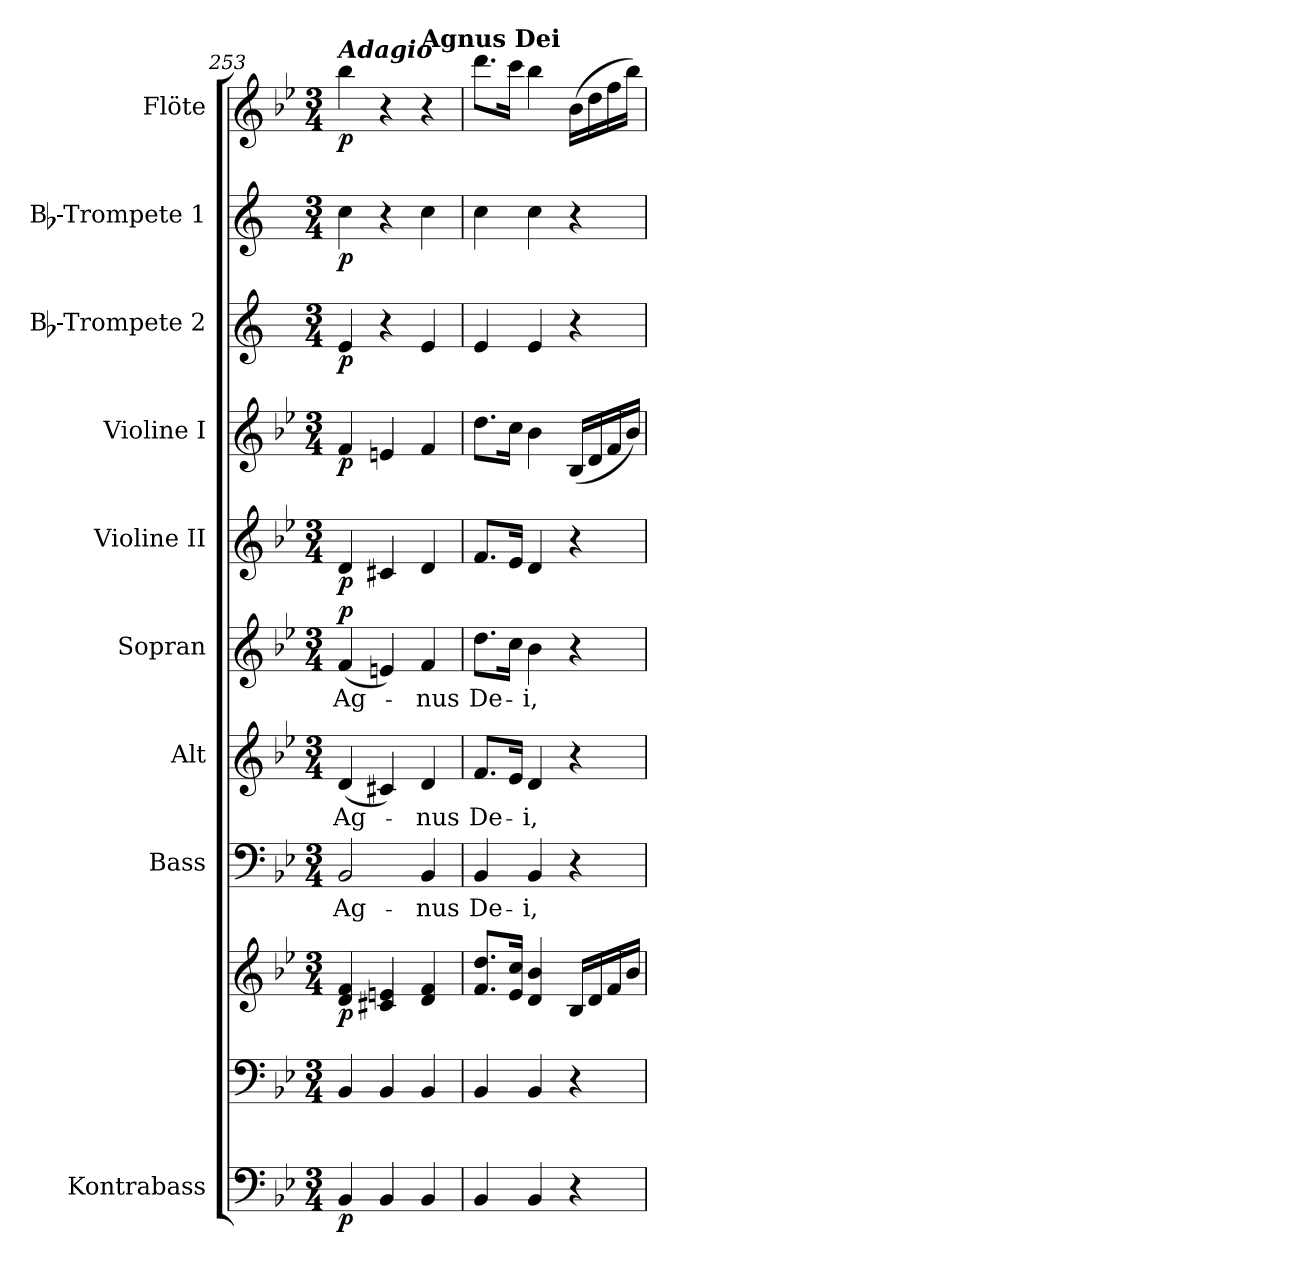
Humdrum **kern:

**kern	**dynam	**kern	**kern	**dynam	**kern	**text	**kern	**text	**kern	**text	**dynam	**kern	**dynam	**kern	**dynam	**kern	**dynam	**kern	**dynam	**kern	**dynam
*part10	*part10	*part9	*part9	*part9	*part8	*part8	*part7	*part7	*part6	*part6	*part6	*part5	*part5	*part4	*part4	*part3	*part3	*part2	*part2	*part1	*part1
*staff11	*staff11	*staff10	*staff9	*staff9/10	*staff8	*staff8	*staff7	*staff7	*staff6	*staff6	*staff6	*staff5	*staff5	*staff4	*staff4	*staff3	*staff3	*staff2	*staff2	*staff1	*staff1
*I"Kontrabass	*	*	*	*	*I"Bass	*	*I"Alt	*	*I"Sopran	*	*	*I"Violine II	*	*I"Violine I	*	*I"Bb-Trompete 2	*	*I"Bb-Trompete 1	*	*I"Flöte	*
*I'Kb.	*	*	*	*	*I'B.	*	*I'A.	*	*I'S.	*	*	*I'Vl. II	*	*I'Vl. I	*	*I'Bb Trp. 2	*	*I'Bb Trp. 1	*	*I'Fl.	*
!!LO:PB:g=z
*clefF4	*	*clefF4	*clefG2	*	*clefF4	*	*clefG2	*	*clefG2	*	*	*clefG2	*	*clefG2	*	*clefG2	*	*clefG2	*	*clefG2	*
*ITrd7c12	*	*	*	*	*	*	*	*	*	*	*	*	*	*	*	*ITrd1c2	*	*ITrd1c2	*	*	*
*k[b-e-]	*	*k[b-e-]	*k[b-e-]	*	*k[b-e-]	*	*k[b-e-]	*	*k[b-e-]	*	*	*k[b-e-]	*	*k[b-e-]	*	*k[b-e-]	*	*k[b-e-]	*	*k[b-e-]	*
*B-:	*	*B-:	*B-:	*	*B-:	*	*B-:	*	*B-:	*	*	*B-:	*	*B-:	*	*B-:	*	*B-:	*	*B-:	*
*M3/4	*	*M3/4	*M3/4	*	*M3/4	*	*M3/4	*	*M3/4	*	*	*M3/4	*	*M3/4	*	*M3/4	*	*M3/4	*	*M3/4	*
=253	=253	=253	=253	=253	=253	=253	=253	=253	=253	=253	=253	=253	=253	=253	=253	=253	=253	=253	=253	=253	=253
!	!	!	!	!	!	!	!	!	!	!	!	!	!	!	!	!	!	!	!	!LO:TX:a:Bi:t=Adagio	!
!	!LO:DY:b	!	!	!LO:DY:b	!	!LO:LY:b	!	!LO:LY:b	!	!LO:LY:b	!LO:DY:a	!	!LO:DY:b	!	!LO:DY:b	!	!LO:DY:b	!	!LO:DY:b	!	!LO:DY:b
4BBB-/	p	4BB-/	4d/ 4f/	p	2BB-/	Ag-	(<4d/	Ag-	(<4f/	Ag-	p	4d/	p	4f/	p	4d/	p	4b-\	p	4bb-\	p
4BBB-/	.	4BB-/	4c#X/ 4en/	.	.	.	4c#X/)	.	4en/)	.	.	4c#X/	.	4en/	.	4r	.	4r	.	4r	.
!	!	!	!	!	!	!	!	!	!	!	!	!	!	!	!	!	!	!	!	!LO:TX:a:B:t=Agnus Dei	!
!	!	!	!	!	!	!LO:LY:b	!	!LO:LY:b	!	!LO:LY:b	!	!	!	!	!	!	!	!	!	!	!
4BBB-/	.	4BB-/	4d/ 4f/	.	4BB-/	-nus	4d/	-nus	4f/	-nus	.	4d/	.	4f/	.	4d/	.	4b-\	.	4r	.
=254	=254	=254	=254	=254	=254	=254	=254	=254	=254	=254	=254	=254	=254	=254	=254	=254	=254	=254	=254	=254	=254
!	!	!	!	!	!	!LO:LY:b	!	!LO:LY:b	!	!LO:LY:b	!	!	!	!	!	!	!	!	!	!	!
4BBB-/	.	4BB-/	8.f/ 8.dd/L	.	4BB-/	De-	8.f/L	De-	8.dd\L	De-	.	8.f/L	.	8.dd\L	.	4d/	.	4b-\	.	8.ddd\L	.
.	.	.	16e-/ 16cc/Jk	.	.	.	16e-/Jk	.	16cc\Jk	.	.	16e-/Jk	.	16cc\Jk	.	.	.	.	.	16ccc\Jk	.
!	!	!	!	!	!	!LO:LY:b	!	!LO:LY:b	!	!LO:LY:b	!	!	!	!	!	!	!	!	!	!	!
4BBB-/	.	4BB-/	4d/ 4b-/	.	4BB-/	-i,	4d/	-i,	4b-\	-i,	.	4d/	.	4b-\	.	4d/	.	4b-\	.	4bb-\	.
4r	.	4r	16B-/LL	.	4r	.	4r	.	4r	.	.	4r	.	(<16B-/LL	.	4r	.	4r	.	(>16b-\LL	.
.	.	.	16d/	.	.	.	.	.	.	.	.	.	.	16d/	.	.	.	.	.	16dd\	.
.	.	.	16f/	.	.	.	.	.	.	.	.	.	.	16f/	.	.	.	.	.	16ff\	.
.	.	.	16b-/JJ	.	.	.	.	.	.	.	.	.	.	16b-/JJ)	.	.	.	.	.	16bb-\JJ)	.
=	=	=	=	=	=	=	=	=	=	=	=	=	=	=	=	=	=	=	=	=	=
*-	*-	*-	*-	*-	*-	*-	*-	*-	*-	*-	*-	*-	*-	*-	*-	*-	*-	*-	*-	*-	*-
